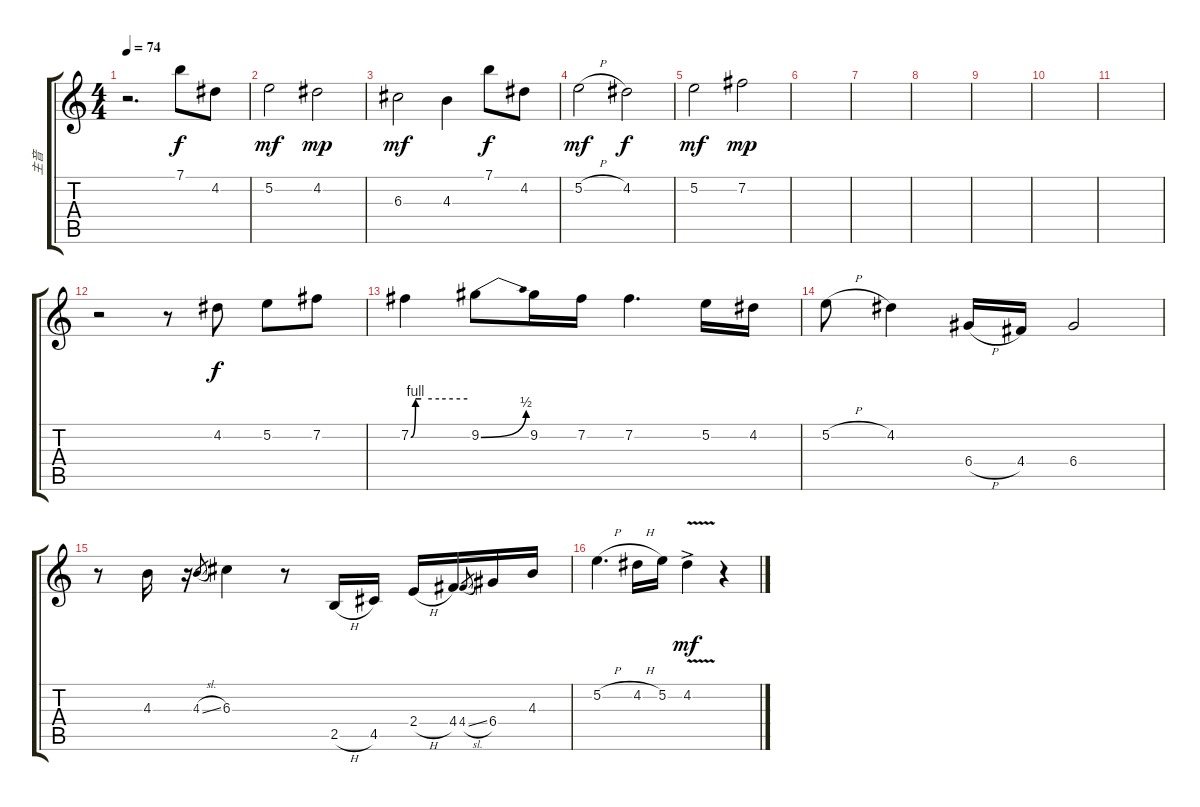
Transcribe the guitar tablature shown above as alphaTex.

\track ("主音" "主音") {instrument distortionguitar}
\staff {score tabs}
\tuning (E4 B3 G3 D3 A2 E2) {hide}
\ts (4 4)
\tempo 74
\clef g2
\ks c
r.2{d dy mf} 7.1.8{dy f} 4.2.8 |
5.2.2{dy mf} 4.2.2{dy mp} |
6.3.2{dy mf} 4.3.4 7.1.8{dy f} 4.2.8 |
5.2{h}.2{dy mf} 4.2.2{dy f} |
5.2.2{dy mf} 7.2.2{dy mp} |
|
|
|
|
|
|
r.2 r.8 4.2.8{dy f} 5.2.8 7.2.8 |
7.2{be (custom 0 0 5 4 11 4 30 4 60 4)}.4 9.2{be (bend 0 0 60 2)}.8 9.2.16 7.2.16 7.2.4{d} 5.2.16 4.2.16 |
5.2{h}.8 4.2.4 6.4{h}.16 4.4.16 6.4.2 |
r.8 4.3.16 r.16 4.3{sl}.8{gr} 6.3.4 r.8 2.5{h}.16 4.5.16 2.4{h}.16 4.4.16 4.4{sl}.8{gr} 6.4.16 4.3.16 |
5.2{h}.4{d} 4.2{h}.16 5.2.16 4.2{v ac}.4{dy mf} r.4
